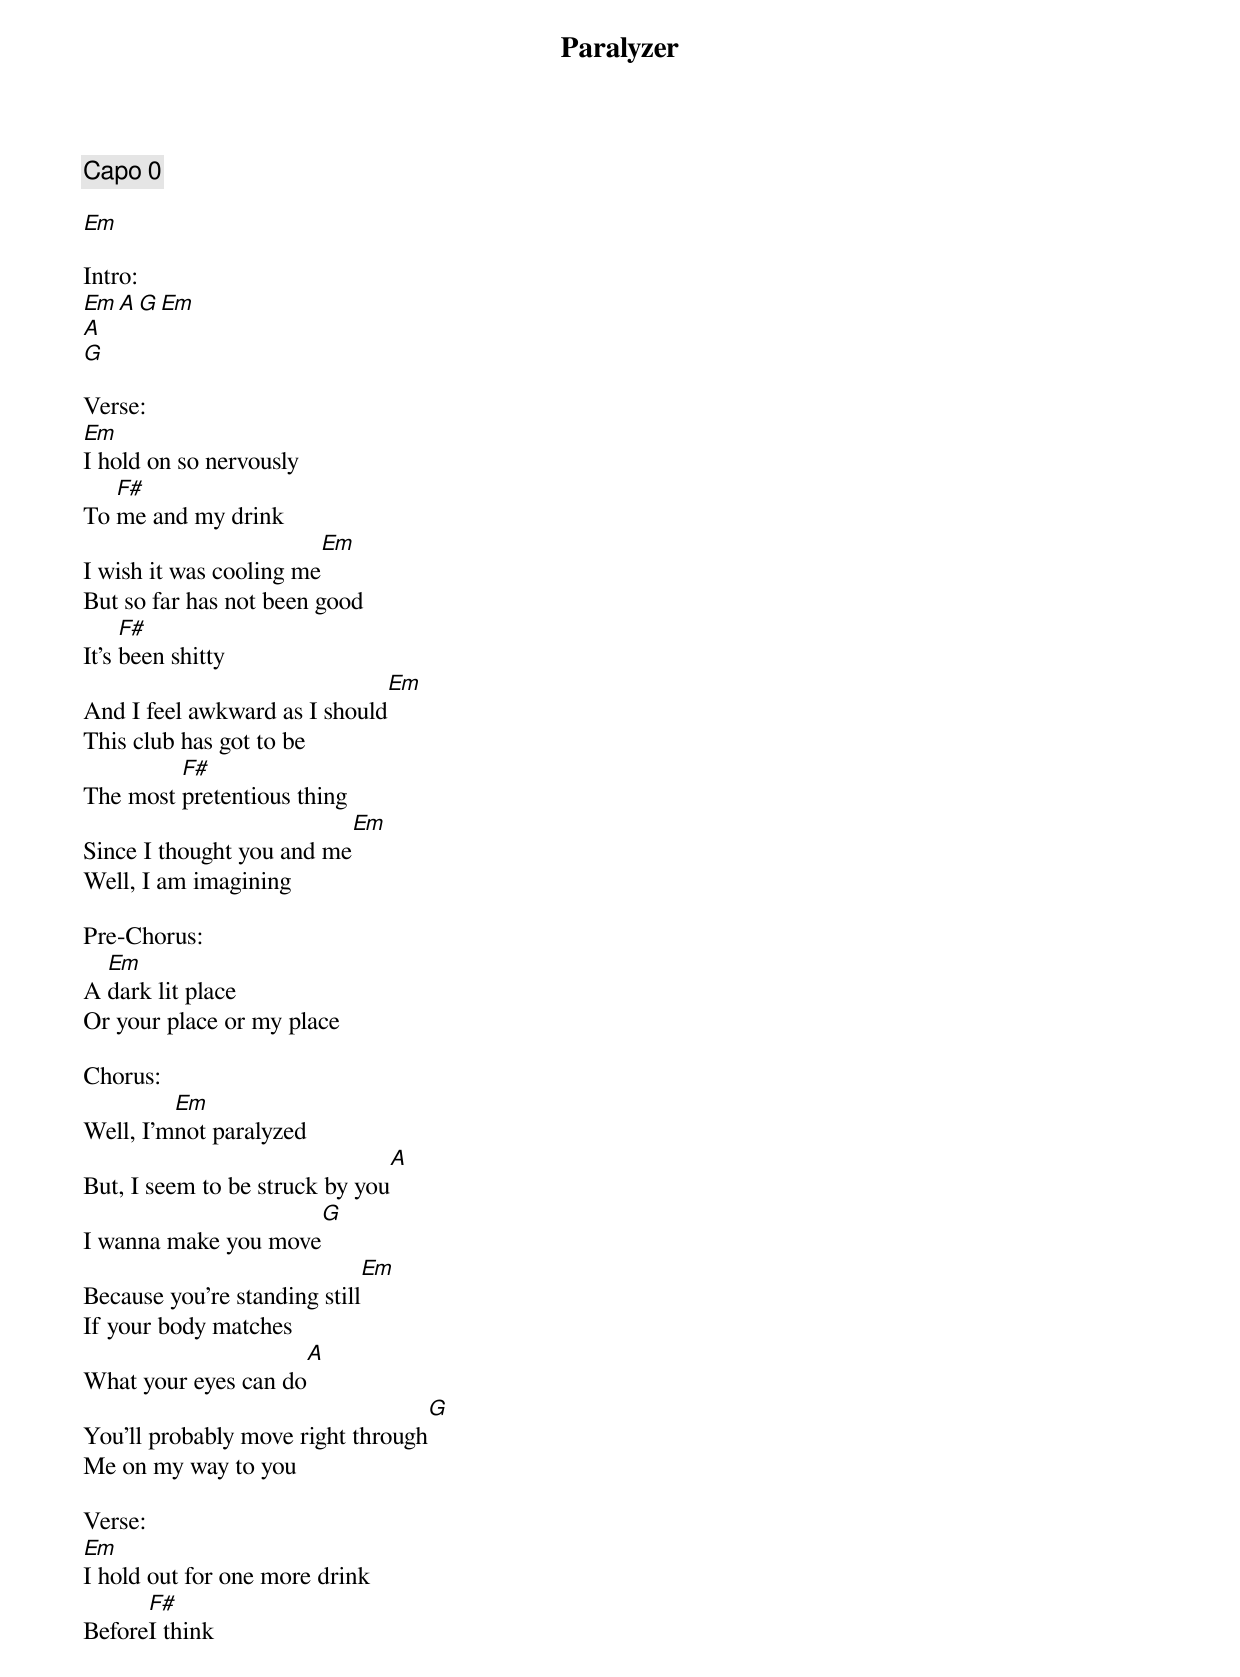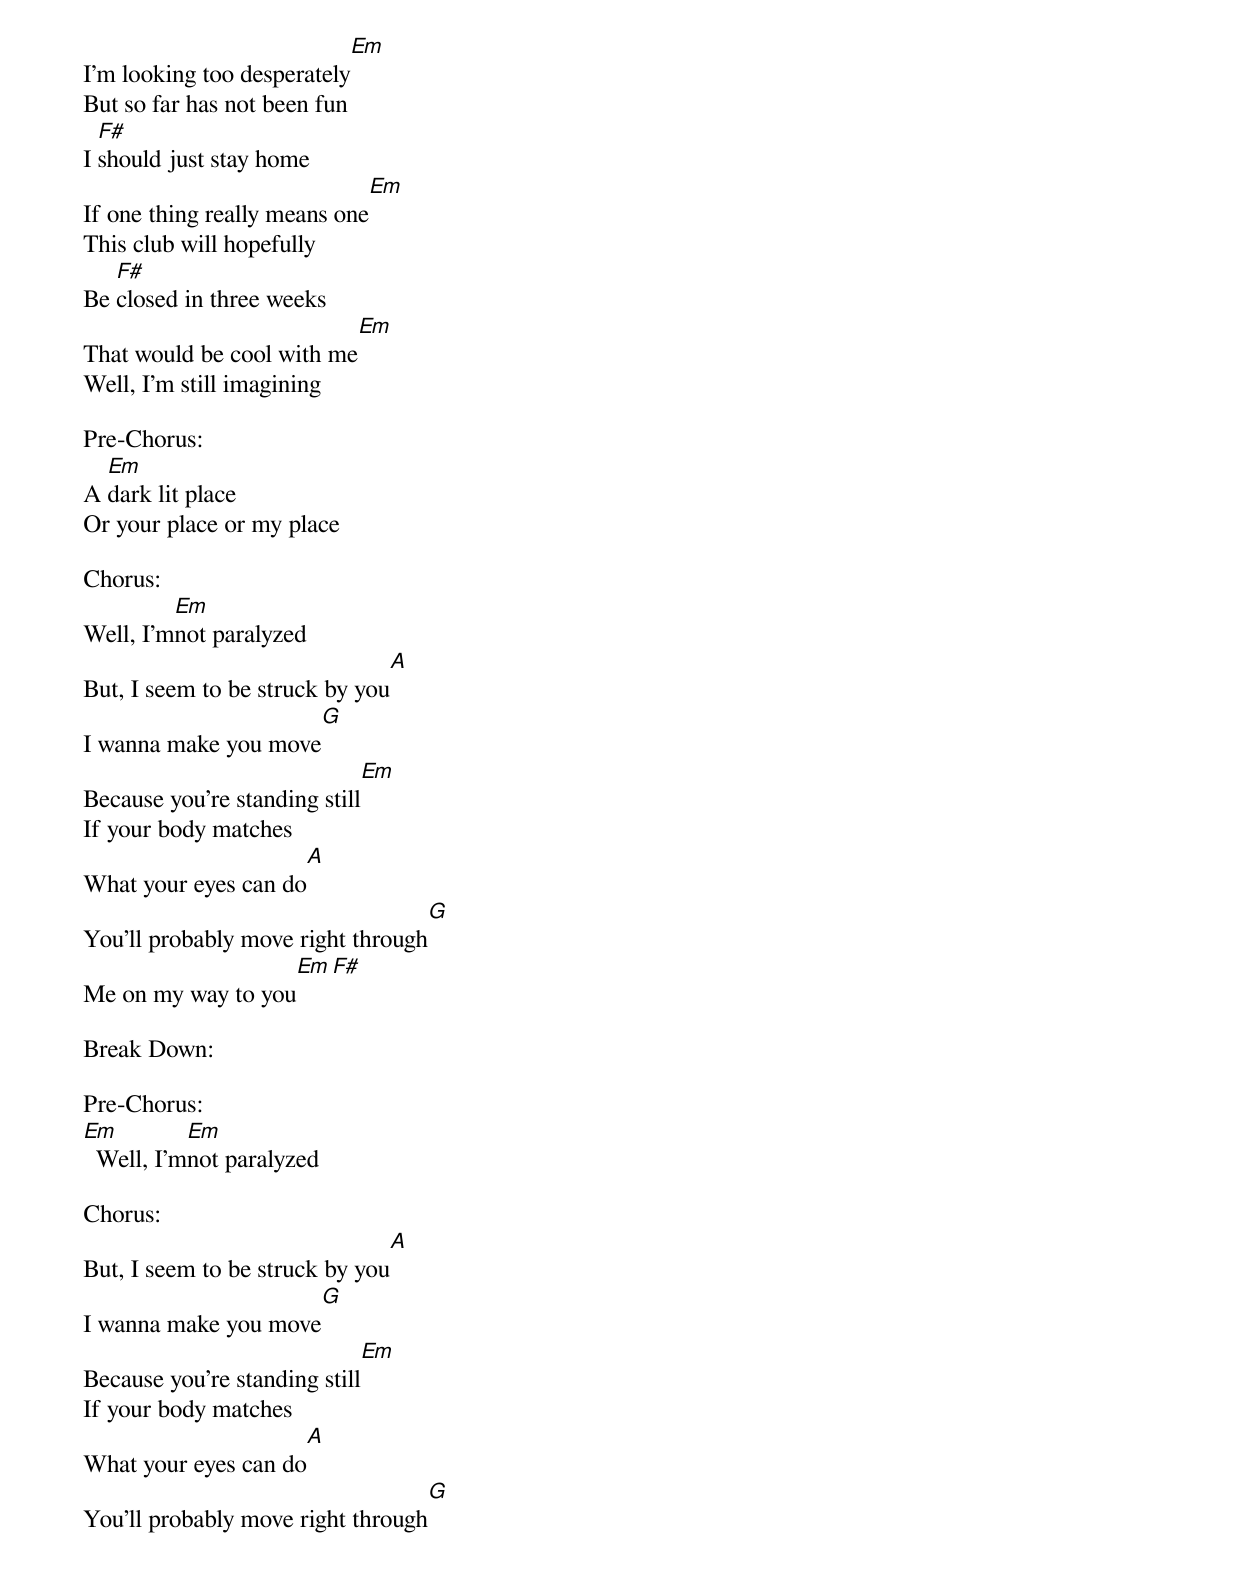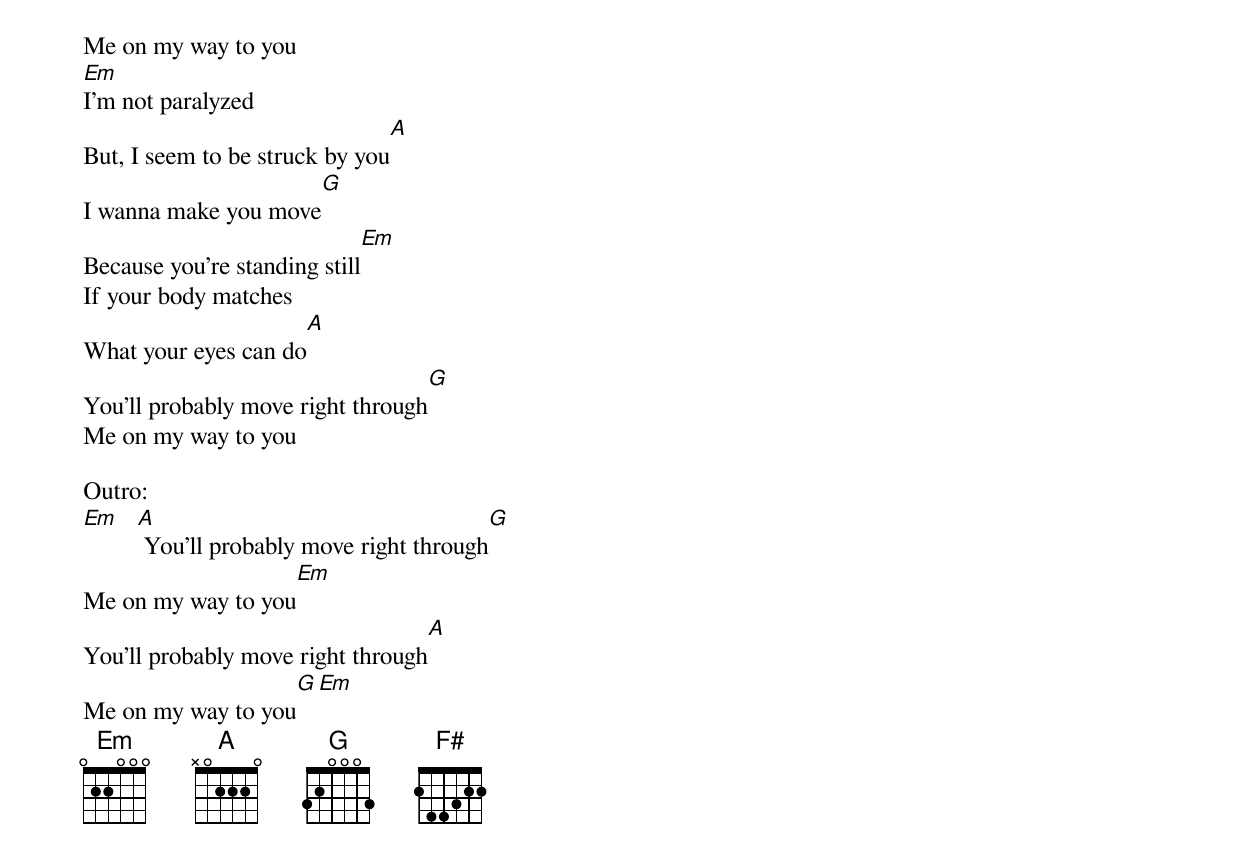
{title:Paralyzer}
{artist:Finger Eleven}
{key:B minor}
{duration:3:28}
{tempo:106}
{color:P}

{comment: Capo 0}

[Em]

Intro:
[Em][A][G][Em]
[A]
[G]

Verse:
[Em]I hold on so nervously
To [F#]me and my drink
I wish it was cooling me[Em]
But so far has not been good
It's [F#]been shitty
And I feel awkward as I should[Em]
This club has got to be
The most [F#]pretentious thing
Since I thought you and me[Em]
Well, I am imagining

Pre-Chorus:
A [Em]dark lit place
Or your place or my place

Chorus:
Well, I'm[Em]not paralyzed
But, I seem to be struck by you[A]
I wanna make you move[G]
Because you're standing still[Em]
If your body matches
What your eyes can do[A]
You'll probably move right through[G]
Me on my way to you

Verse:
[Em]I hold out for one more drink
Before[F#]I think
I'm looking too desperately[Em]
But so far has not been fun
I [F#]should just stay home
If one thing really means one[Em]
This club will hopefully
Be [F#]closed in three weeks
That would be cool with me[Em]
Well, I'm still imagining

Pre-Chorus:
A [Em]dark lit place
Or your place or my place

Chorus:
Well, I'm[Em]not paralyzed
But, I seem to be struck by you[A]
I wanna make you move[G]
Because you're standing still[Em]
If your body matches
What your eyes can do[A]
You'll probably move right through[G]
Me on my way to you[Em][F#]

Break Down:

Pre-Chorus:
[Em]  Well, I'm[Em]not paralyzed

Chorus:
But, I seem to be struck by you[A]
I wanna make you move[G]
Because you're standing still[Em]
If your body matches
What your eyes can do[A]
You'll probably move right through[G]
Me on my way to you
[Em]I'm not paralyzed
But, I seem to be struck by you[A]
I wanna make you move[G]
Because you're standing still[Em]
If your body matches
What your eyes can do[A]
You'll probably move right through[G]
Me on my way to you

Outro:
[Em]   [A] You'll probably move right through[G]
Me on my way to you[Em]
You'll probably move right through[A]
Me on my way to you[G][Em]
